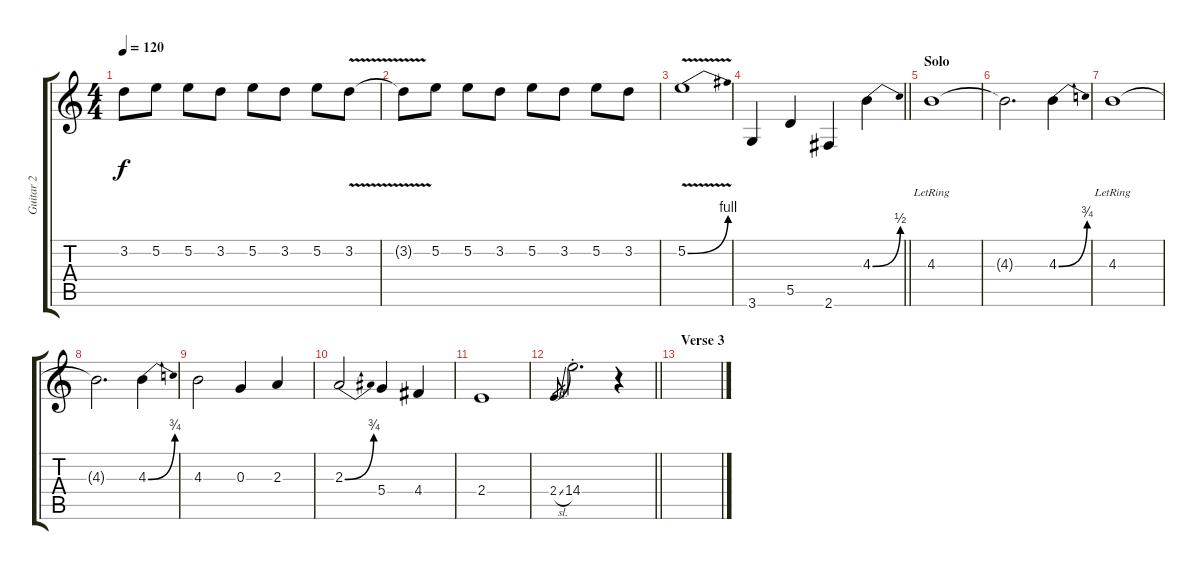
\track ("Guitar 2" "Guitar 2") {instrument distortionguitar}
\staff {score tabs}
\tuning (E4 B3 G3 D3 A2 E2) {hide}
\ts (4 4)
\tempo 120
\clef g2
\ks c
3.2{t}.8{dy f} 5.2.8 5.2.8 3.2.8 5.2.8 3.2.8 5.2.8 3.2{v}.8 |
3.2{t}.8 5.2.8 5.2.8 3.2.8 5.2.8 3.2.8 5.2.8 3.2.8 |
5.2{be (bend 0 0 60 4) v}.1{volume 13} |
\barLineRight lightlight
3.6.4 5.5.4 2.6.4 4.3{be (bend 0 0 60 2)}.4{volume 14} |
\section ("" "Solo")
4.3{lr}.1 |
4.3{t}.2{d} 4.3{be (bend 0 0 60 3)}.4 |
4.3{lr}.1 |
4.3{t}.2{d} 4.3{be (bend 0 0 60 3)}.4 |
4.3.2 0.3.4 2.3.4 |
2.3{be (bend 0 0 60 3)}.2 5.4.4 4.4.4 |
2.4.1 |
\barLineRight lightlight
2.4{sl}.8{gr} 14.4{st}.2{d} r.4 |
\section ("" "Verse 3")
